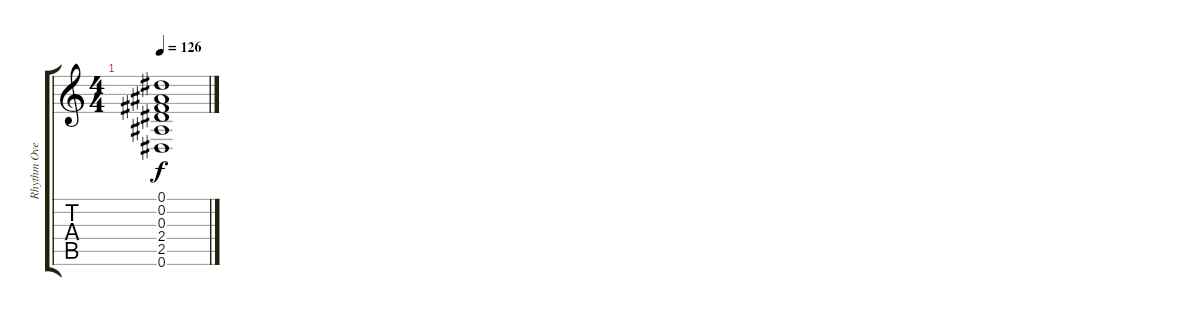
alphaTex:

\track ("Rhythm Overdub" "Rhythm Ove") {instrument distortionguitar}
\staff {score tabs}
\tuning (Eb4 Bb3 Gb3 Db3 Ab2 Eb2) {hide}
\ts (4 4)
\tempo 126
\clef g2
\ks c
(0.1{t} 0.2{t} 0.3{t} 2.4{t} 2.5{t} 0.6{t}).1{dy f}
